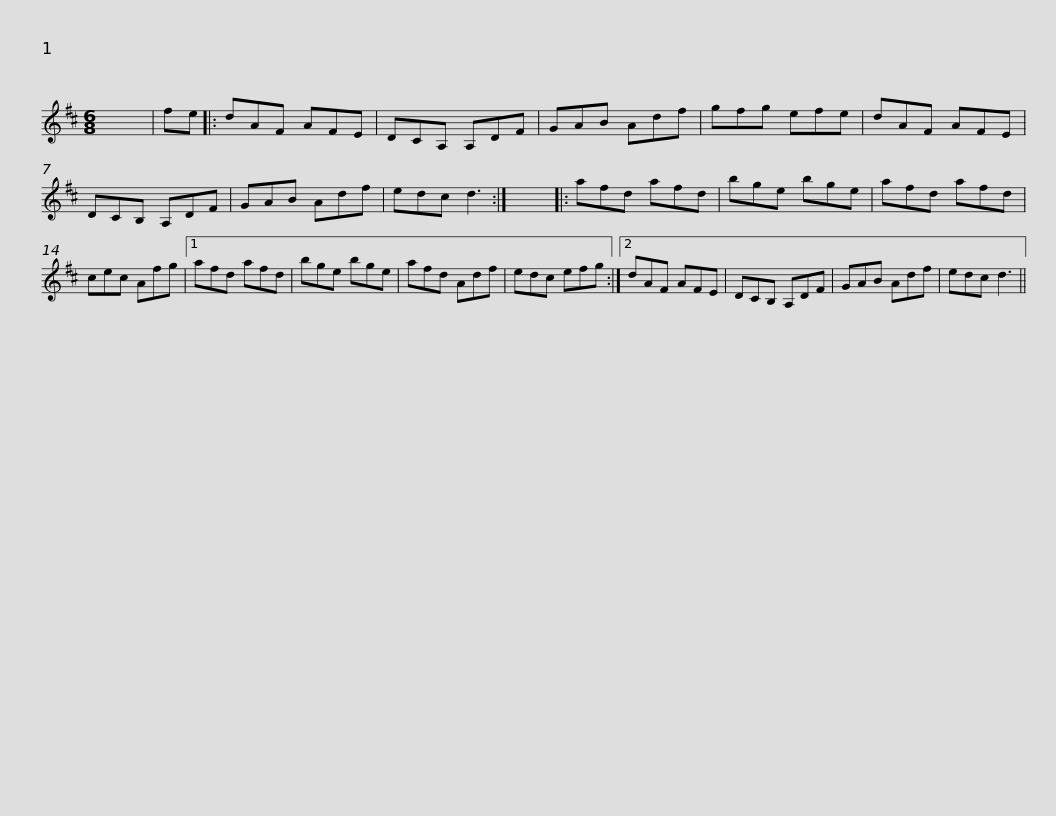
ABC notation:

X:1
L:1/8
M:6/8
I:linebreak $
K:D
V:1 treble
V:1
 x6 | fe |: dAF AFE | DCA, A,DF | GAB Adf | %5
 gfg efe | dAF AFE | DCB, A,DF |$ GAB Adf | edc d3 :| %10
 x6 |: afd afd | bge bge | afd afd | cec Afg |1 %15
 afd afd |$ bge bge | afd Adf | edc efg :|2 dAF AFE | %20
 DCB, A,DF | GAB Adf | edc d3 || %23
